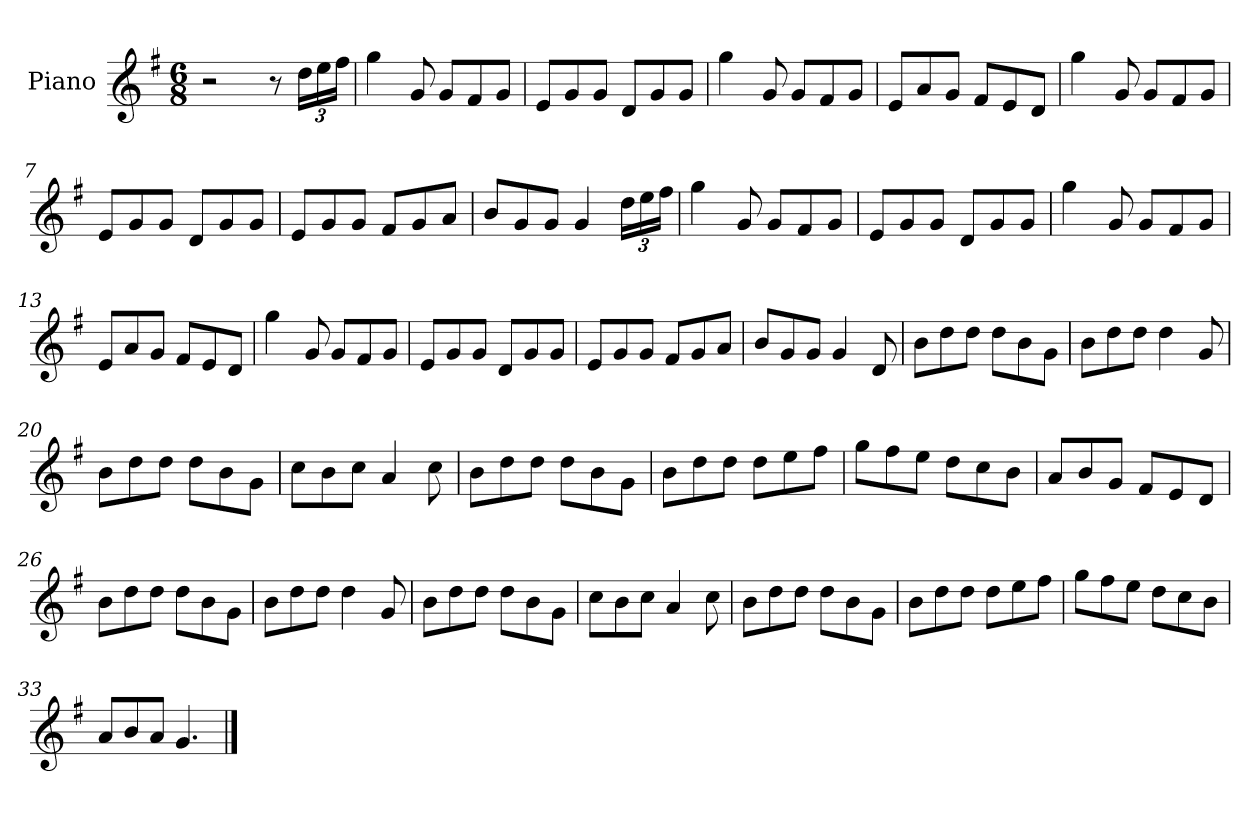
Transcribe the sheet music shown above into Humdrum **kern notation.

**kern
*part1
*staff1
*I"Piano
*I'Pno
*clefG2
*k[f#]
*M6/8
=1
2r
8r
*Xbrackettup
24dd\LL
24ee\
24ff#\JJ
=2
4gg\
8g/
8g/L
8f#/
8g/J
=3
8e/L
8g/
8g/J
8d/L
8g/
8g/J
=4
4gg\
8g/
8g/L
8f#/
8g/J
=5
8e/L
8a/
8g/J
8f#/L
8e/
8d/J
=6
4gg\
8g/
8g/L
8f#/
8g/J
=7
8e/L
8g/
8g/J
8d/L
8g/
8g/J
=8
8e/L
8g/
8g/J
8f#/L
8g/
8a/J
=9
8b/L
8g/
8g/J
4g/
24dd\LL
24ee\
24ff#\JJ
=10
4gg\
8g/
8g/L
8f#/
8g/J
=11
8e/L
8g/
8g/J
8d/L
8g/
8g/J
=12
4gg\
8g/
8g/L
8f#/
8g/J
=13
8e/L
8a/
8g/J
8f#/L
8e/
8d/J
=14
4gg\
8g/
8g/L
8f#/
8g/J
=15
8e/L
8g/
8g/J
8d/L
8g/
8g/J
=16
8e/L
8g/
8g/J
8f#/L
8g/
8a/J
=17
8b/L
8g/
8g/J
4g/
8d/
=18
8b\L
8dd\
8dd\J
8dd\L
8b\
8g\J
=19
8b\L
8dd\
8dd\J
4dd\
8g/
=20
8b\L
8dd\
8dd\J
8dd\L
8b\
8g\J
=21
8cc\L
8b\
8cc\J
4a/
8cc\
=22
8b\L
8dd\
8dd\J
8dd\L
8b\
8g\J
=23
8b\L
8dd\
8dd\J
8dd\L
8ee\
8ff#\J
=24
8gg\L
8ff#\
8ee\J
8dd\L
8cc\
8b\J
=25
8a/L
8b/
8g/J
8f#/L
8e/
8d/J
=26
8b\L
8dd\
8dd\J
8dd\L
8b\
8g\J
=27
8b\L
8dd\
8dd\J
4dd\
8g/
=28
8b\L
8dd\
8dd\J
8dd\L
8b\
8g\J
=29
8cc\L
8b\
8cc\J
4a/
8cc\
=30
8b\L
8dd\
8dd\J
8dd\L
8b\
8g\J
=31
8b\L
8dd\
8dd\J
8dd\L
8ee\
8ff#\J
=32
8gg\L
8ff#\
8ee\J
8dd\L
8cc\
8b\J
=33
8a/L
8b/
8a/J
4.g/
==
*-
